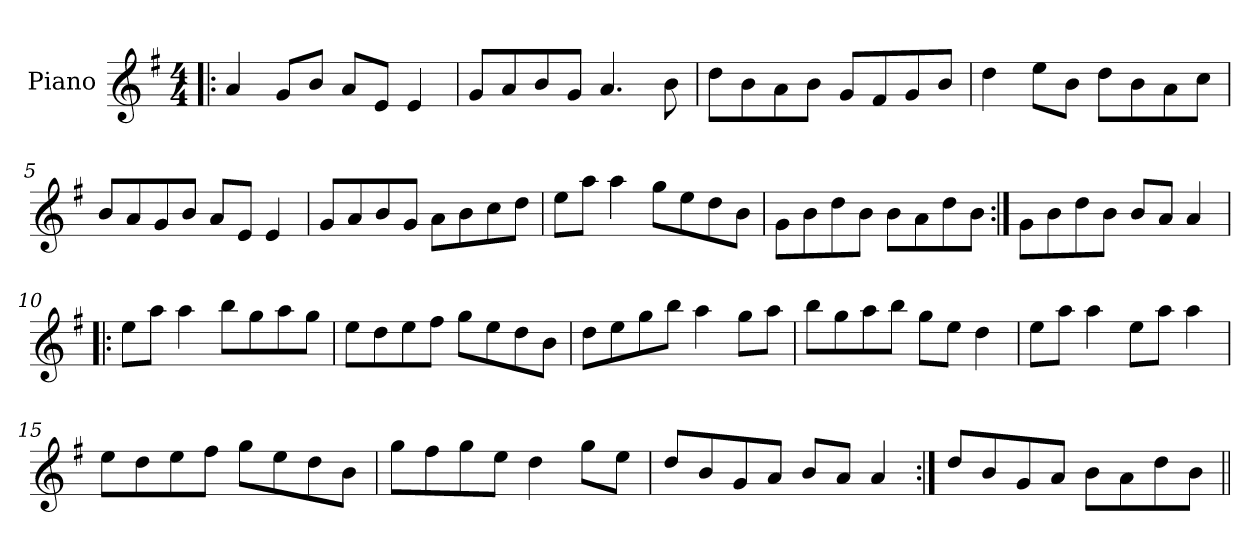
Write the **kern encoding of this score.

**kern
*part1
*staff1
*I"Piano
*I'Pno
*clefG2
*k[f#]
*A:dor
*M4/4
=1!|:
4a/
8g/L
8b/J
8a/L
8e/J
4e/
=2
8g/L
8a/
8b/
8g/J
4.a/
8b\
=3
8dd\L
8b\
8a\
8b\J
8g/L
8f#/
8g/
8b/J
=4
4dd\
8ee\L
8b\J
8dd\L
8b\
8a\
8cc\J
=5
8b/L
8a/
8g/
8b/J
8a/L
8e/J
4e/
=6
8g/L
8a/
8b/
8g/J
8a\L
8b\
8cc\
8dd\J
=7
8ee\L
8aa\J
4aa\
8gg\L
8ee\
8dd\
8b\J
=8
8g\L
8b\
8dd\
8b\J
8b\L
8a\
8dd\
8b\J
=9:|!
8g\L
8b\
8dd\
8b\J
8b/L
8a/J
4a/
=10!|:
8ee\L
8aa\J
4aa\
8bb\L
8gg\
8aa\
8gg\J
=11
8ee\L
8dd\
8ee\
8ff#\J
8gg\L
8ee\
8dd\
8b\J
=12
8dd\L
8ee\
8gg\
8bb\J
4aa\
8gg\L
8aa\J
=13
8bb\L
8gg\
8aa\
8bb\J
8gg\L
8ee\J
4dd\
=14
8ee\L
8aa\J
4aa\
8ee\L
8aa\J
4aa\
=15
8ee\L
8dd\
8ee\
8ff#\J
8gg\L
8ee\
8dd\
8b\J
=16
8gg\L
8ff#\
8gg\
8ee\J
4dd\
8gg\L
8ee\J
=17
8dd/L
8b/
8g/
8a/J
8b/L
8a/J
4a/
=18:|!
8dd/L
8b/
8g/
8a/J
8b\L
8a\
8dd\
8b\J
=||
*-
